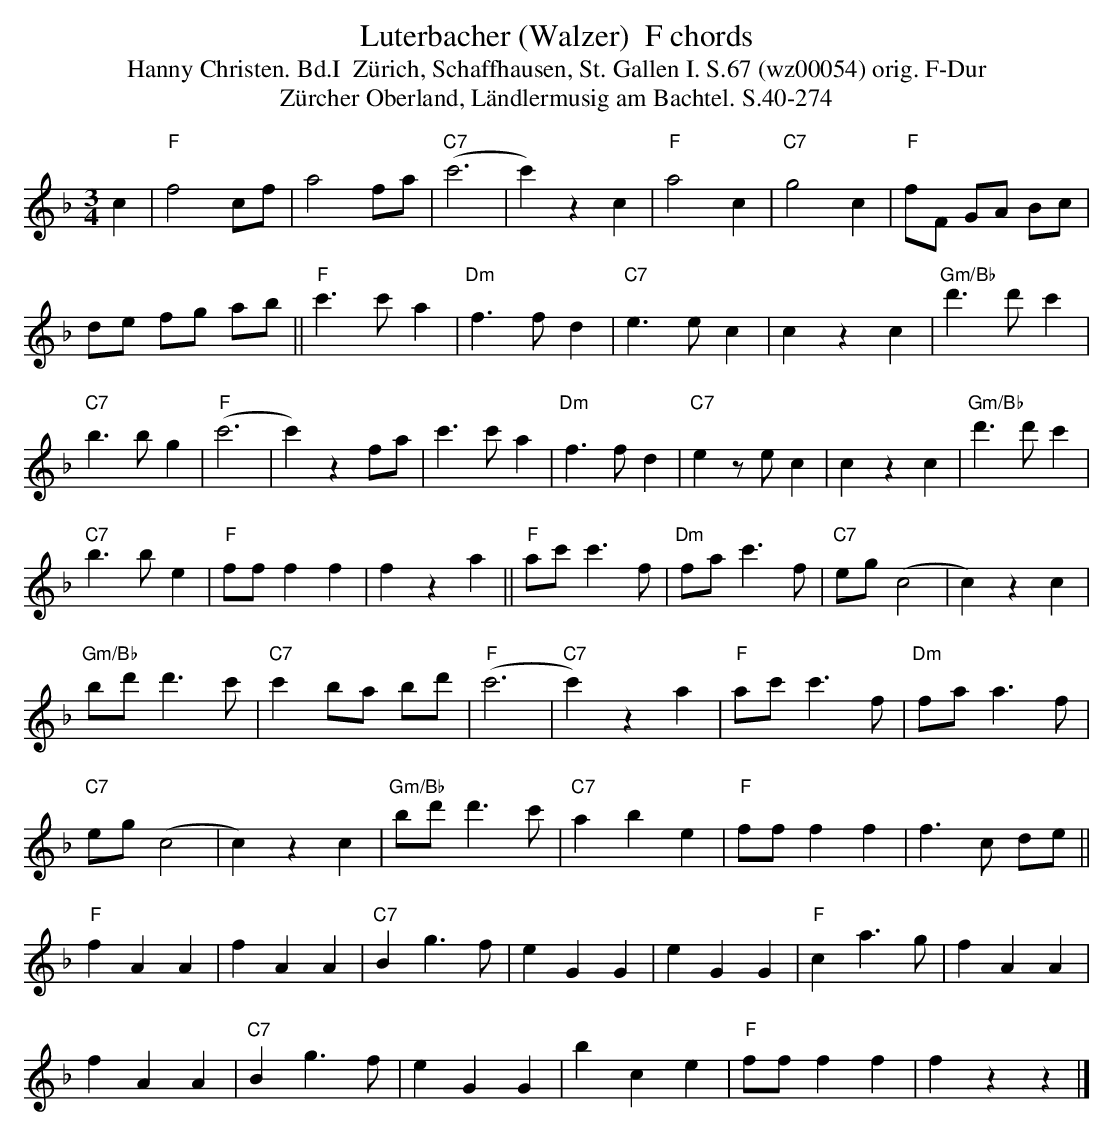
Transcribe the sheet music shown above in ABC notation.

X:1
T:Luterbacher (Walzer)  F chords
T:Hanny Christen. Bd.I  Z\"urich, Schaffhausen, St. Gallen I. S.67 (wz00054) orig. F-Dur
T: Z\"urcher Oberland, L\"andlermusig am Bachtel. S.40-274
M:3/4
L:1/4
K:F %%MIDI gchordon
c | "F"f2c/f/ | a2f/a/ | "C7"(c'3 | c')zc | "F"a2c | "C7"g2c | "F"f/F/ G/A/ B/c/ |
d/e/ f/g/ a/b/ || "F"c'>c'a | "Dm"f>fd | "C7"e>ec | czc | "Gm/Bb"d'>d'c' |
"C7"b>bg |  "F"(c'3 | c')zf/a/ | c'>c'a | "Dm"f>fd | "C7"ez/e/c | czc | "Gm/Bb"d'>d'c' |
"C7"b>be | "F"f/f/ff | fza || "F"a/c'/ c'>f | "Dm"f/a/c'>f | "C7"e/g/ (c2 | c)zc |
"Gm/Bb"b/d'/ d'>c' | "C7"c'b/a/ b/d'/ |  "F"(c'3 | "C7"c')za | "F"a/c'/ c'>f | "Dm"f/a/ a>f |
"C7"e/g/ (c2 | c)zc | "Gm/Bb"b/d'/ d'>c' | "C7"abe | "F"f/f/ff | f>c d/e/ ||
"F"fAA | fAA | "C7"Bg>f | eGG | eGG | "F"ca>g | fAA |
fAA | "C7"Bg>f | eGG | bce | "F"f/f/f f | fzz |]
